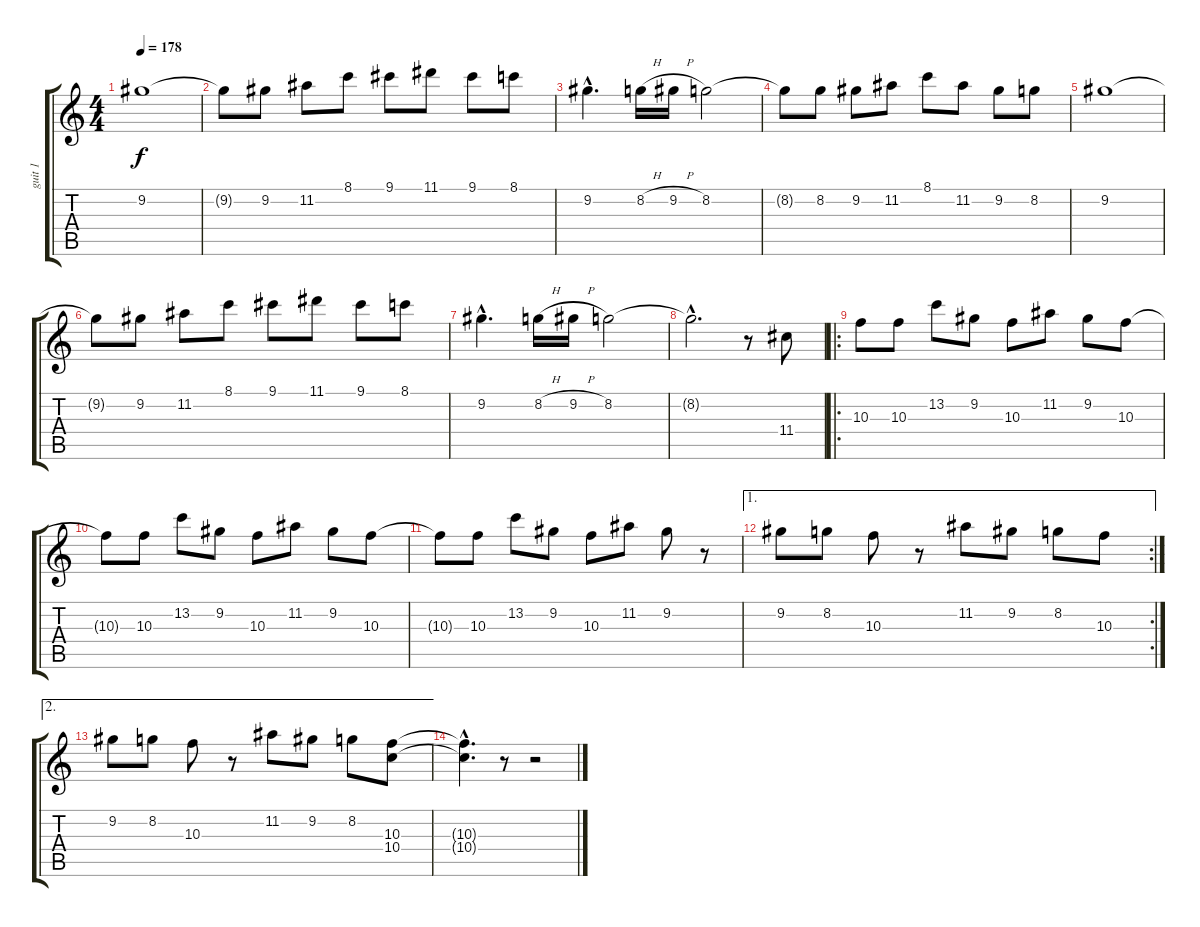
\track ("guit 1" "guit 1") {instrument distortionguitar}
\staff {score tabs}
\tuning (E4 B3 G3 D3 A2 E2) {hide}
\ts (4 4)
\tempo 178
\clef g2
\ks c
9.2.1{dy f} |
9.2{t}.8 9.2.8 11.2.8 8.1.8 9.1.8 11.1.8 9.1.8 8.1.8 |
9.2{hac}.4{d} 8.2{h}.16 9.2{h}.16 8.2.2 |
8.2{t}.8 8.2.8 9.2.8 11.2.8 8.1.8 11.2.8 9.2.8 8.2.8 |
9.2.1 |
9.2{t}.8 9.2.8 11.2.8 8.1.8 9.1.8 11.1.8 9.1.8 8.1.8 |
9.2{hac}.4{d} 8.2{h}.16 9.2{h}.16 8.2.2 |
8.2{hac t}.2{d} r.8 11.4.8 |
\ro
10.3.8 10.3.8 13.2.8 9.2.8 10.3.8 11.2.8 9.2.8 10.3.8 |
10.3{t}.8 10.3.8 13.2.8 9.2.8 10.3.8 11.2.8 9.2.8 10.3.8 |
10.3{t}.8 10.3.8 13.2.8 9.2.8 10.3.8 11.2.8 9.2.8 r.8 |
\ae 1
\rc 2
9.2.8 8.2.8 10.3.8 r.8 11.2.8 9.2.8 8.2.8 10.3.8 |
\ae 2
9.2.8 8.2.8 10.3.8 r.8 11.2.8 9.2.8 8.2.8 (10.3 10.4).8 |
(10.3{hac t} 10.4{hac t}).4{d} r.8 r.2
